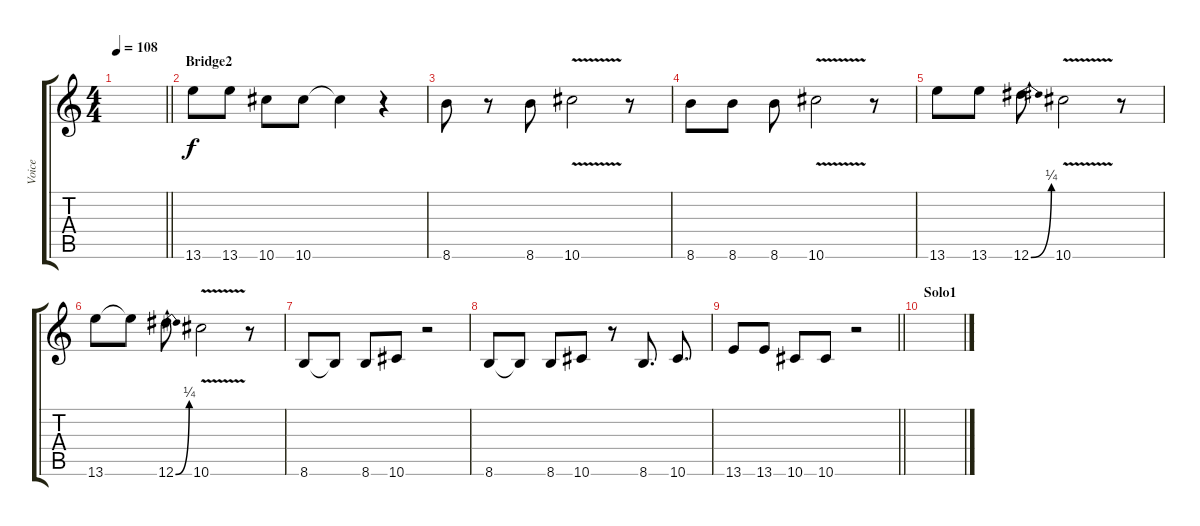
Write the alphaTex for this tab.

\track ("Voice" "Voice") {instrument distortionguitar}
\staff {score tabs}
\tuning (Eb4 Bb3 Gb3 Db3 Ab2 Eb2) {hide}
\ts (4 4)
\tempo 108
\clef g2
\barLineRight lightlight
\ks c
|
\section ("" "Bridge2")
13.6.8{ot 8vb} 13.6.8{ot 8vb} 10.6.8{ot 8vb} 10.6.8{ot 8vb} 10.6{t}.4{ot 8vb} r.4 |
8.6.8{ot 8vb} r.8{ot 8vb} 8.6.8{ot 8vb} 10.6{v}.2{ot 8vb} r.8{ot 8vb} |
8.6.8{ot 8vb} 8.6.8{ot 8vb} 8.6.8{ot 8vb} 10.6{v}.2{ot 8vb} r.8{ot 8vb} |
13.6.8{ot 8vb} 13.6.8{ot 8vb} 12.6{be (bend 0 0 60 1)}.8{ot 8vb} 10.6{v}.2{ot 8vb} r.8 |
13.6.8{ot 8vb} 13.6{t}.8{ot 8vb} 12.6{be (bend 0 0 60 1)}.8{ot 8vb} 10.6{v}.2{ot 8vb} r.8 |
8.6.8 8.6{t}.8 8.6.8 10.6.8 r.2 |
8.6.8 8.6{t}.8 8.6.8 10.6.8 r.8 8.6.8{d} 10.6.8{d} |
\barLineRight lightlight
13.6.8 13.6.8 10.6.8 10.6.8 r.2 |
\section ("" "Solo1")
